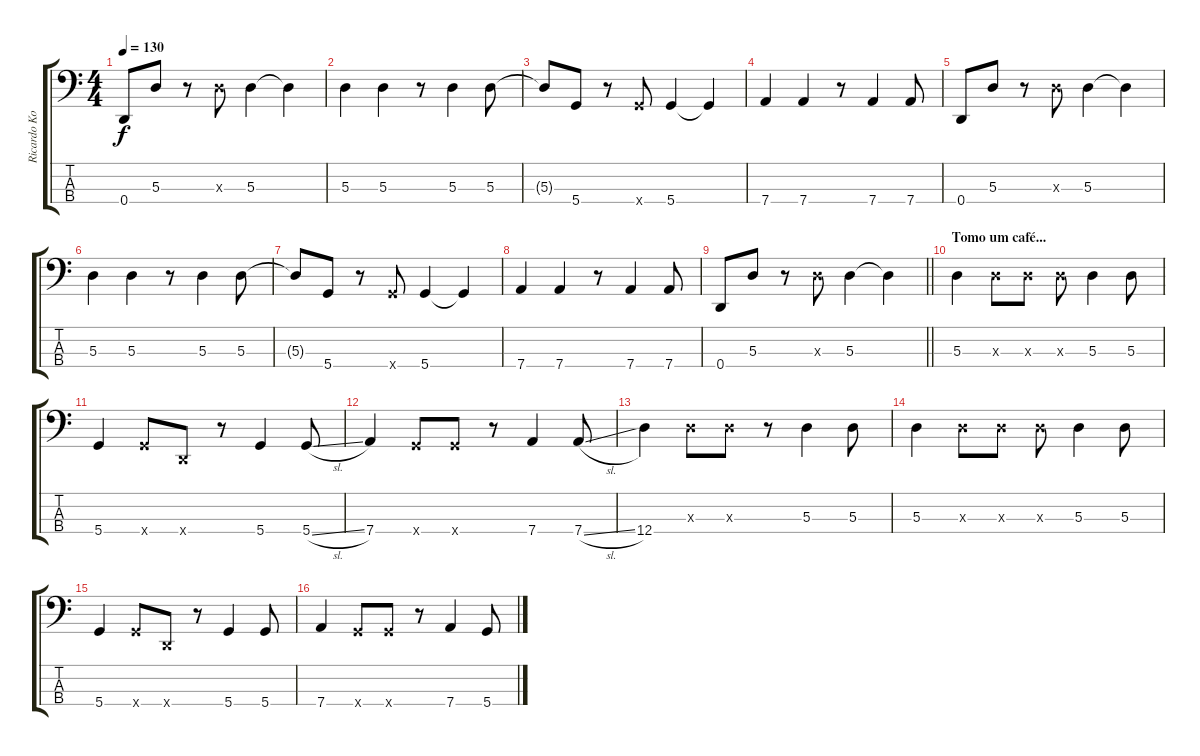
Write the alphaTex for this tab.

\track ("Ricardo Koctus" "Ricardo Ko") {instrument electricbassfinger}
\staff {score tabs}
\tuning (G2 D2 A1 D1) {hide}
\ts (4 4)
\tempo 130
\clef f4
\ks c
0.4.8{dy f} 5.3.8 r.8 5.3{x}.8 5.3.4 5.3{t}.4 |
5.3.4 5.3.4 r.8 5.3.4 5.3.8 |
5.3{t}.8 5.4.8 r.8 5.4{x}.8 5.4.4 5.4{t}.4 |
7.4.4 7.4.4 r.8 7.4.4 7.4.8 |
0.4.8 5.3.8 r.8 5.3{x}.8 5.3.4 5.3{t}.4 |
5.3.4 5.3.4 r.8 5.3.4 5.3.8 |
5.3{t}.8 5.4.8 r.8 5.4{x}.8 5.4.4 5.4{t}.4 |
7.4.4 7.4.4 r.8 7.4.4 7.4.8 |
\barLineRight lightlight
0.4.8 5.3.8 r.8 5.3{x}.8 5.3.4 5.3{t}.4 |
\section ("" "Tomo um café...")
5.3.4 5.3{x}.8 5.3{x}.8 5.3{x}.8 5.3.4 5.3.8 |
5.4.4 5.4{x}.8 0.4{x}.8 r.8 5.4.4 5.4{sl}.8 |
7.4.4 5.4{x}.8 5.4{x}.8 r.8 7.4.4 7.4{sl}.8 |
12.4.4 5.3{x}.8 5.3{x}.8 r.8 5.3.4 5.3.8 |
5.3.4 5.3{x}.8 5.3{x}.8 5.3{x}.8 5.3.4 5.3.8 |
5.4.4 5.4{x}.8 0.4{x}.8 r.8 5.4.4 5.4.8 |
7.4.4 5.4{x}.8 5.4{x}.8 r.8 7.4.4 5.4.8
